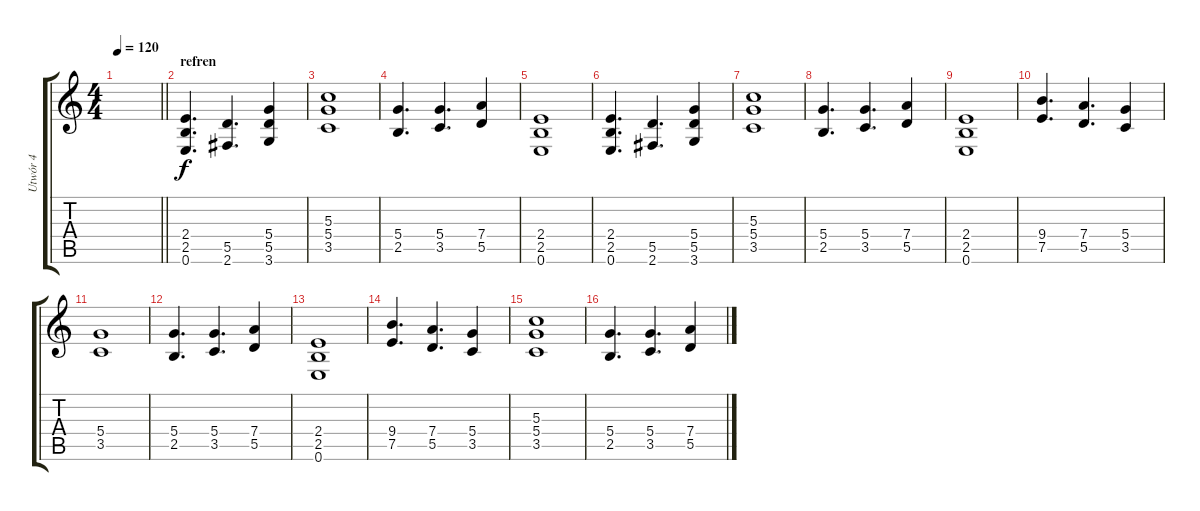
\track ("Utwór 4" "Utwór 4") {instrument distortionguitar}
\staff {score tabs}
\tuning (E4 B3 G3 D3 A2 E2) {hide}
\ts (4 4)
\tempo 120
\clef g2
\barLineRight lightlight
\ks c
|
\section ("" "refren")
(2.4 2.5 0.6).4{d} (5.5 2.6).4{d} (5.4 5.5 3.6).4 |
(5.3 5.4 3.5).1 |
(5.4 2.5).4{d} (5.4 3.5).4{d} (7.4 5.5).4 |
(2.4 2.5 0.6).1 |
(2.4 2.5 0.6).4{d} (5.5 2.6).4{d} (5.4 5.5 3.6).4 |
(5.3 5.4 3.5).1 |
(5.4 2.5).4{d} (5.4 3.5).4{d} (7.4 5.5).4 |
(2.4 2.5 0.6).1 |
(9.4 7.5).4{d} (7.4 5.5).4{d} (5.4 3.5).4 |
(5.4 3.5).1 |
(5.4 2.5).4{d} (5.4 3.5).4{d} (7.4 5.5).4 |
(2.4 2.5 0.6).1 |
(9.4 7.5).4{d} (7.4 5.5).4{d} (5.4 3.5).4 |
(5.3 5.4 3.5).1 |
(5.4 2.5).4{d} (5.4 3.5).4{d} (7.4 5.5).4
